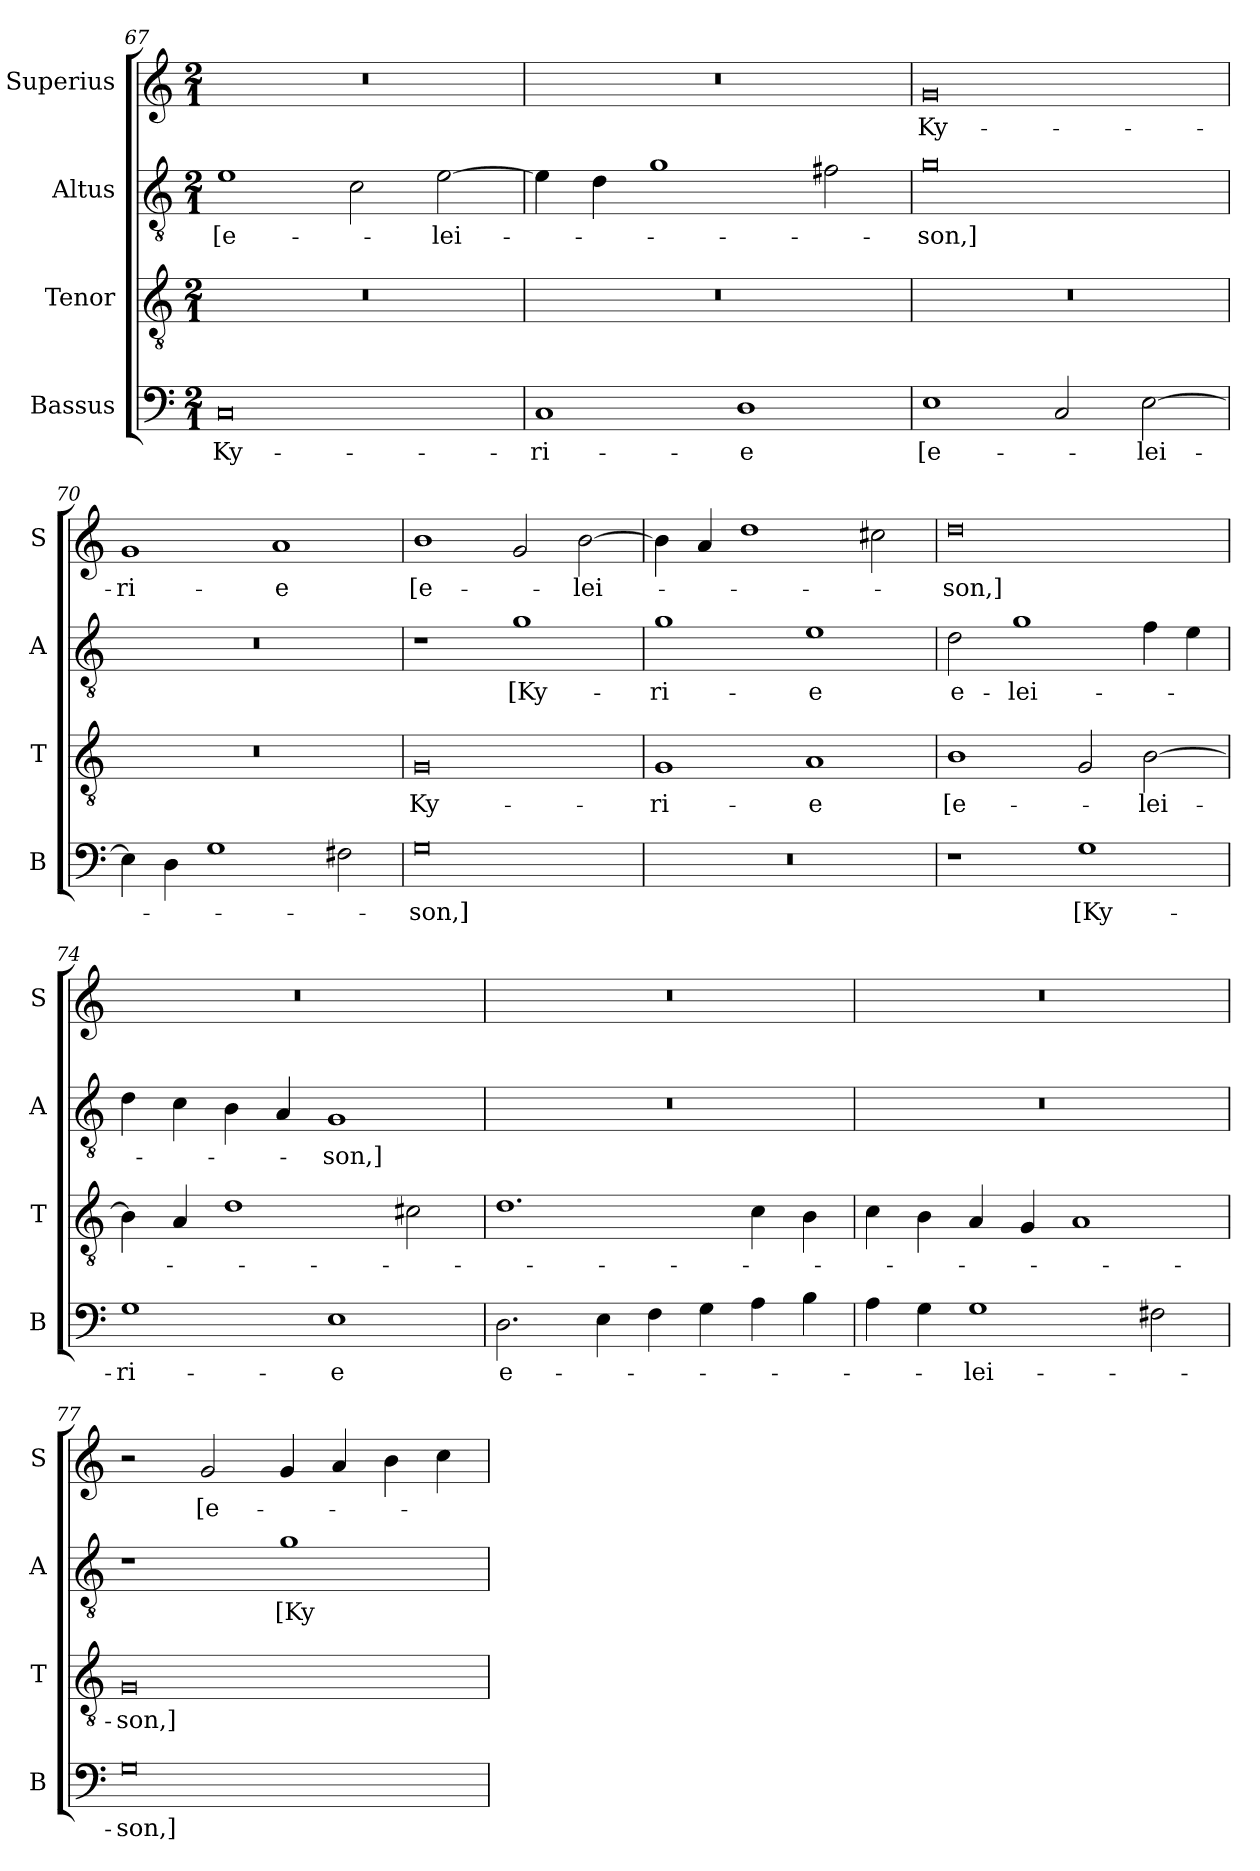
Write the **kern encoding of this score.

**kern	**text	**kern	**text	**kern	**text	**kern	**text
*part4	*part4	*part3	*part3	*part2	*part2	*part1	*part1
*staff4	*staff4	*staff3	*staff3	*staff2	*staff2	*staff1	*staff1
*I"Bassus	*	*I"Tenor	*	*I"Altus	*	*I"Superius	*
*I'B	*	*I'T	*	*I'A	*	*I'S	*
*clefF4	*	*clefGv2	*	*clefGv2	*	*clefG2	*
*k[]	*	*k[]	*	*k[]	*	*k[]	*
*M2/1	*	*M2/1	*	*M2/1	*	*M2/1	*
=67	=67	=67	=67	=67	=67	=67	=67
0C	Ky-	0r	.	1e	[e-	0r	.
.	.	.	.	2c\	.	.	.
.	.	.	.	[2e\	-lei-	.	.
=68	=68	=68	=68	=68	=68	=68	=68
1C	-ri-	0r	.	4e\]	.	0r	.
.	.	.	.	4d\	.	.	.
.	.	.	.	1g	.	.	.
1D	-e	.	.	.	.	.	.
.	.	.	.	2f#X\	.	.	.
=69	=69	=69	=69	=69	=69	=69	=69
1E	[e-	0r	.	0g	-son,]	0g	Ky-
2C/	.	.	.	.	.	.	.
[2E\	-lei-	.	.	.	.	.	.
=70	=70	=70	=70	=70	=70	=70	=70
4E\]	.	0r	.	0r	.	1g	-ri-
4D\	.	.	.	.	.	.	.
1G	.	.	.	.	.	.	.
.	.	.	.	.	.	1a	-e
2F#X\	.	.	.	.	.	.	.
=71	=71	=71	=71	=71	=71	=71	=71
0G	-son,]	0G	Ky-	1r	.	1b	[e-
.	.	.	.	1g	[Ky-	2g/	.
.	.	.	.	.	.	[2b\	-lei-
=72	=72	=72	=72	=72	=72	=72	=72
0r	.	1G	-ri-	1g	-ri-	4b\]	.
.	.	.	.	.	.	4a/	.
.	.	.	.	.	.	1dd	.
.	.	1A	-e	1e	-e	.	.
.	.	.	.	.	.	2cc#X\	.
=73	=73	=73	=73	=73	=73	=73	=73
1r	.	1B	[e-	2d\	e-	0dd	-son,]
.	.	.	.	1g	-lei-	.	.
1G	[Ky-	2G/	.	.	.	.	.
.	.	[2B\	-lei-	4f\	.	.	.
.	.	.	.	4e\	.	.	.
=74	=74	=74	=74	=74	=74	=74	=74
1G	-ri-	4B\]	.	4d\	.	0r	.
.	.	4A/	.	4c\	.	.	.
.	.	1d	.	4B\	.	.	.
.	.	.	.	4A/	.	.	.
1E	-e	.	.	1G	-son,]	.	.
.	.	2c#X\	.	.	.	.	.
=75	=75	=75	=75	=75	=75	=75	=75
2.D\	e-	1.d	.	0r	.	0r	.
4E\	.	.	.	.	.	.	.
4F\	.	.	.	.	.	.	.
4G\	.	.	.	.	.	.	.
4A\	.	4c\	.	.	.	.	.
4B\	.	4B\	.	.	.	.	.
=76	=76	=76	=76	=76	=76	=76	=76
4A\	.	4c\	.	0r	.	0r	.
4G\	.	4B\	.	.	.	.	.
1G	-lei-	4A/	.	.	.	.	.
.	.	4G/	.	.	.	.	.
.	.	1A	.	.	.	.	.
2F#X\	.	.	.	.	.	.	.
=77	=77	=77	=77	=77	=77	=77	=77
0G	-son,]	0G	-son,]	1r	.	2r	.
.	.	.	.	.	.	2g/	[e-
.	.	.	.	1g	[Ky-	4g/	.
.	.	.	.	.	.	4a/	.
.	.	.	.	.	.	4b\	.
.	.	.	.	.	.	4cc\	.
=	=	=	=	=	=	=	=
*-	*-	*-	*-	*-	*-	*-	*-
